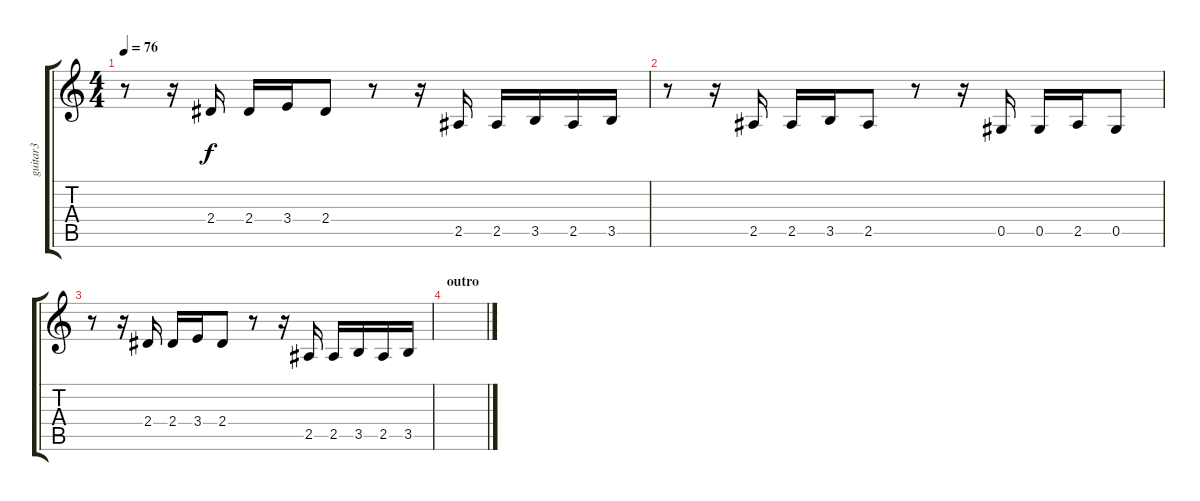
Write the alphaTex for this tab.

\track ("guitar3" "guitar3") {instrument distortionguitar}
\staff {score tabs}
\tuning (Eb4 Bb3 Gb3 Db3 Ab2 Db2) {hide}
\ts (4 4)
\tempo 76
\clef g2
\ks c
r.8{dy f} r.16 2.4.16 2.4.16 3.4.16 2.4.8 r.8 r.16 2.5.16 2.5.16 3.5.16 2.5.16 3.5.16 |
r.8 r.16 2.5.16 2.5.16 3.5.16 2.5.8 r.8 r.16 0.5.16 0.5.16 2.5.16 0.5.8 |
r.8 r.16 2.4.16 2.4.16 3.4.16 2.4.8 r.8 r.16 2.5.16 2.5.16 3.5.16 2.5.16 3.5.16 |
\section ("" "outro")
